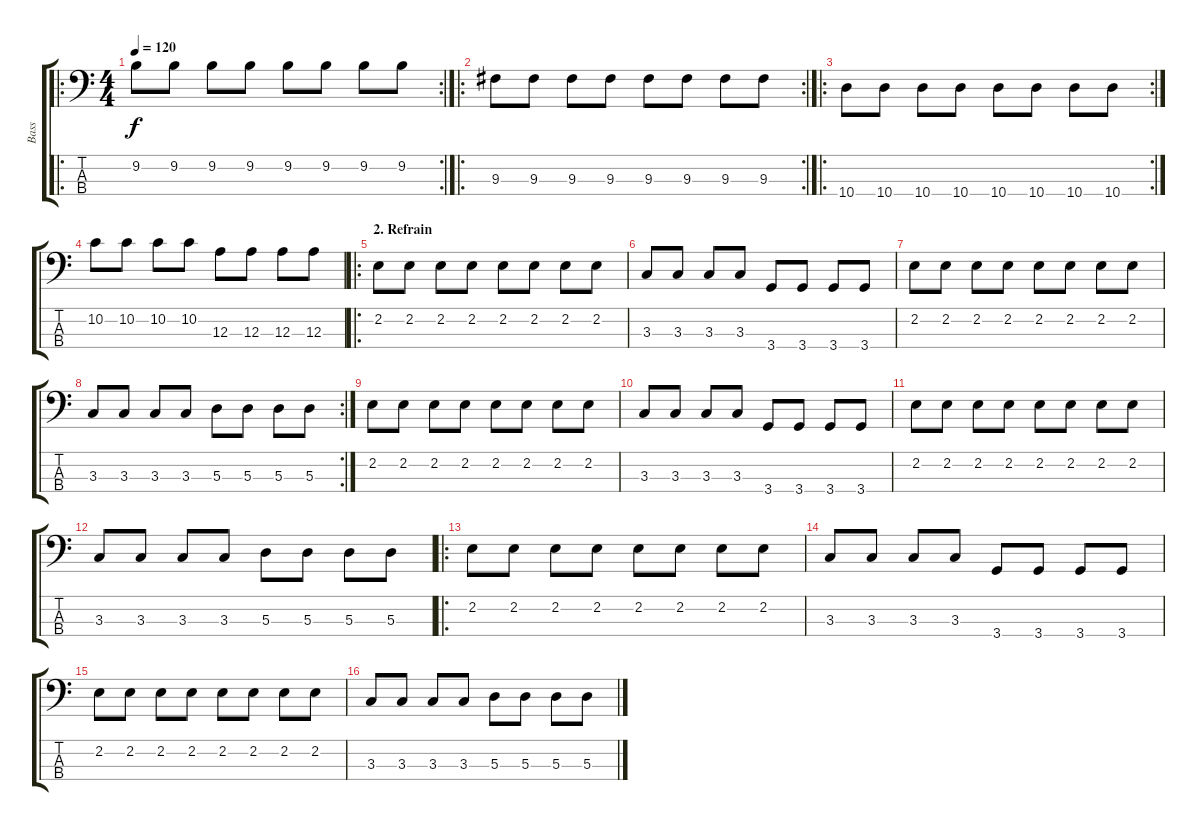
\track ("Bass" "Bass") {instrument acousticbass}
\staff {score tabs}
\tuning (G2 D2 A1 E1) {hide}
\ro
\rc 2
\ts (4 4)
\tempo 120
\clef f4
\ks c
9.2.8{dy f} 9.2.8 9.2.8 9.2.8 9.2.8 9.2.8 9.2.8 9.2.8 |
\ro
\rc 2
9.3.8 9.3.8 9.3.8 9.3.8 9.3.8 9.3.8 9.3.8 9.3.8 |
\ro
\rc 2
10.4.8 10.4.8 10.4.8 10.4.8 10.4.8 10.4.8 10.4.8 10.4.8 |
10.2.8 10.2.8 10.2.8 10.2.8 12.3.8 12.3.8 12.3.8 12.3.8 |
\ro
\section ("" "2. Refrain")
2.2.8 2.2.8 2.2.8 2.2.8 2.2.8 2.2.8 2.2.8 2.2.8 |
3.3.8 3.3.8 3.3.8 3.3.8 3.4.8 3.4.8 3.4.8 3.4.8 |
2.2.8 2.2.8 2.2.8 2.2.8 2.2.8 2.2.8 2.2.8 2.2.8 |
\rc 2
3.3.8 3.3.8 3.3.8 3.3.8 5.3.8 5.3.8 5.3.8 5.3.8 |
2.2.8 2.2.8 2.2.8 2.2.8 2.2.8 2.2.8 2.2.8 2.2.8 |
3.3.8 3.3.8 3.3.8 3.3.8 3.4.8 3.4.8 3.4.8 3.4.8 |
2.2.8 2.2.8 2.2.8 2.2.8 2.2.8 2.2.8 2.2.8 2.2.8 |
3.3.8 3.3.8 3.3.8 3.3.8 5.3.8 5.3.8 5.3.8 5.3.8 |
\ro
2.2.8 2.2.8 2.2.8 2.2.8 2.2.8 2.2.8 2.2.8 2.2.8 |
3.3.8 3.3.8 3.3.8 3.3.8 3.4.8 3.4.8 3.4.8 3.4.8 |
2.2.8 2.2.8 2.2.8 2.2.8 2.2.8 2.2.8 2.2.8 2.2.8 |
3.3.8 3.3.8 3.3.8 3.3.8 5.3.8 5.3.8 5.3.8 5.3.8
